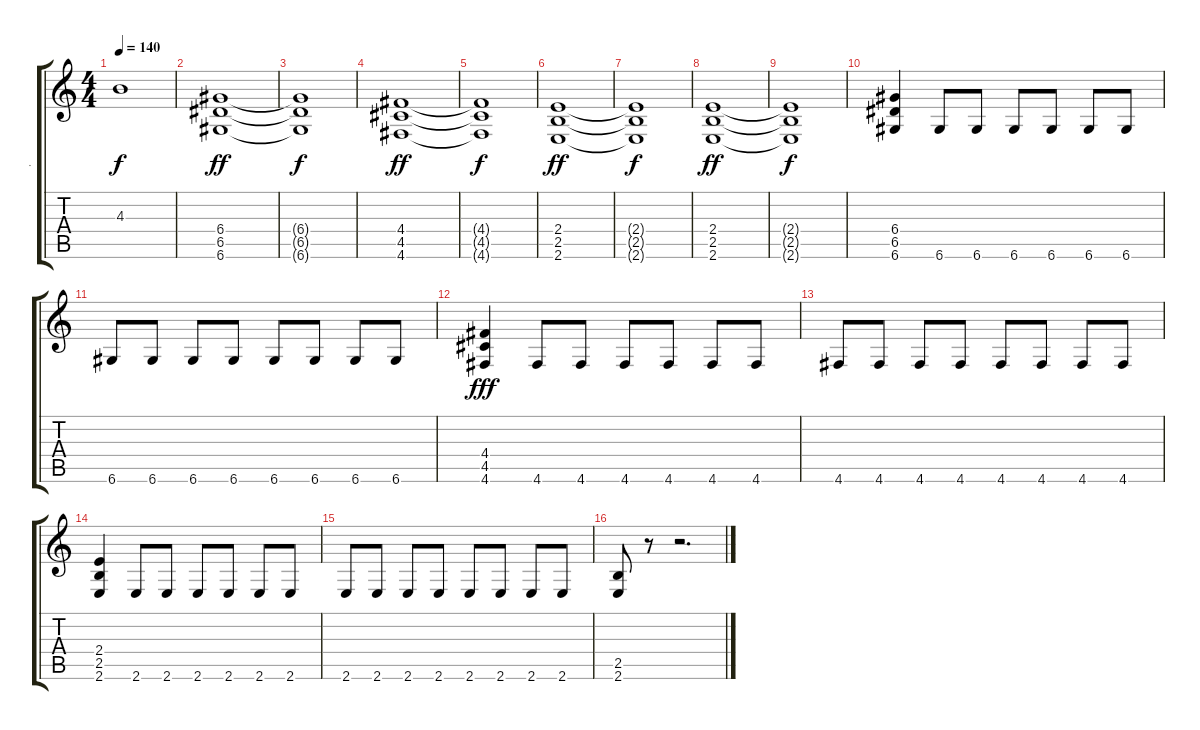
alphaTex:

\track ("." ".") {instrument distortionguitar}
\staff {score tabs}
\tuning (E4 B3 G3 D3 A2 D2) {hide}
\ts (4 4)
\tempo 140
\clef g2
\ks c
4.3{t}.1{dy f} |
(6.4 6.5 6.6).1{dy ff} |
(6.4{t} 6.5{t} 6.6{t}).1{dy f} |
(4.4 4.5 4.6).1{dy ff} |
(4.4{t} 4.5{t} 4.6{t}).1{dy f} |
(2.4 2.5 2.6).1{dy ff} |
(2.4{t} 2.5{t} 2.6{t}).1{dy f} |
(2.4 2.5 2.6).1{dy ff} |
(2.4{t} 2.5{t} 2.6{t}).1{dy f} |
(6.4 6.5 6.6).4 6.6.8 6.6.8 6.6.8 6.6.8 6.6.8 6.6.8 |
6.6.8 6.6.8 6.6.8 6.6.8 6.6.8 6.6.8 6.6.8 6.6.8 |
(4.4 4.5 4.6).4{dy fff} 4.6.8 4.6.8 4.6.8 4.6.8 4.6.8 4.6.8 |
4.6.8 4.6.8 4.6.8 4.6.8 4.6.8 4.6.8 4.6.8 4.6.8 |
(2.4 2.5 2.6).4 2.6.8 2.6.8 2.6.8 2.6.8 2.6.8 2.6.8 |
2.6.8 2.6.8 2.6.8 2.6.8 2.6.8 2.6.8 2.6.8 2.6.8 |
(2.5 2.6).8 r.8 r.2{d}
